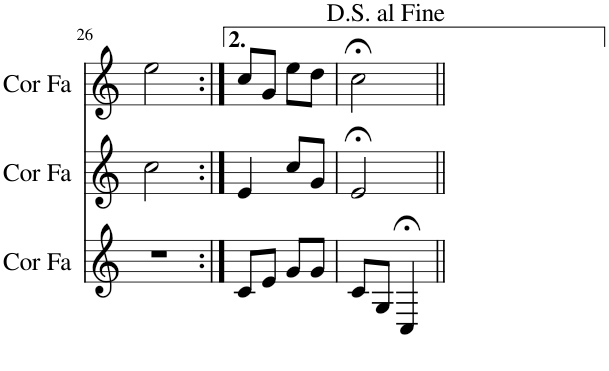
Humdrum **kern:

**kern	**kern	**kern
*part3	*part2	*part1
*staff3	*staff2	*staff1
*I"Cor en Fa	*I"Cor en Fa	*I"Cor en Fa
*I'Cor Fa	*I'Cor Fa	*I'Cor Fa
!!LO:PB:g=z
*clefG2	*clefG2	*clefG2
*Trd4c7	*Trd4c7	*Trd4c7
*k[]	*k[]	*k[]
*M2/4	*M2/4	*M2/4
=26	=26	=26
2r	2cc\	2ee\
=27:|!	=27:|!	=27:|!
8c/L	4e/	8cc/L
8e/J	.	8g/J
8g/L	8cc/L	8ee\L
8g/J	8g/J	8dd\J
=28	=28	=28
8c/L	2e;</	2cc;<\
8G/J	.	.
4C;</	.	.
=||	=||	=||
*-	*-	*-
